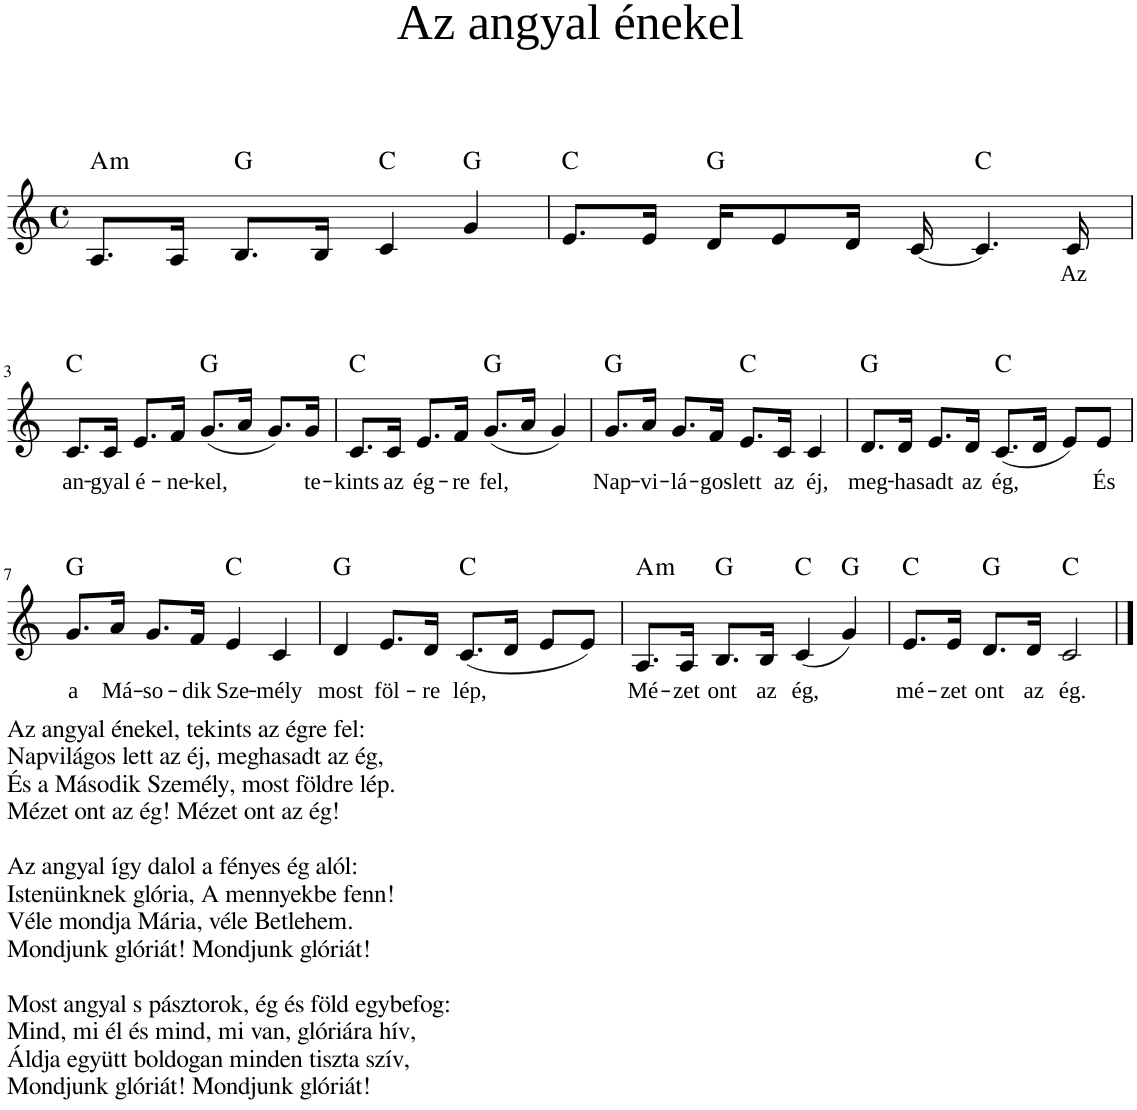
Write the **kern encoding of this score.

**kern	**text	**harte
*part1	*part1	*part1
*staff1	*staff1	*
*I"Piano	*	*
*I'Pno	*	*
*clefG2	*	*
*k[]	*	*
*M4/4	*	*
*met(c)	*	*
=1	=1	=1
!	!	!LO:H:kt=m
8.A/L	.	A:min
16A/Jk	.	.
8.B/L	.	G:maj
16B/Jk	.	.
4c/	.	C:maj
4g/	.	G:maj
=2	=2	=2
8.e/L	.	C:maj
16e/Jk	.	.
16d/KL	.	G:maj
8e/	.	.
16d/Jk	.	.
[16c/	.	.
4.c/]	.	C:maj
!	!LO:LY:b	!
16c/	Az	.
!!LO:LB:g=z
=3	=3	=3
!	!LO:LY:b	!
8.c/L	an-	C:maj
!	!LO:LY:b	!
16c/Jk	-gyal	.
!	!LO:LY:b	!
8.e/L	é-	.
!	!LO:LY:b	!
16f/Jk	-ne-	.
!	!LO:LY:b	!
(8.g/L	-kel,	G:maj
16a/Jk	.	.
8.g/L)	.	.
!	!LO:LY:b	!
16g/Jk	te-	.
=4	=4	=4
!	!LO:LY:b	!
8.c/L	-kints	C:maj
!	!LO:LY:b	!
16c/Jk	az	.
!	!LO:LY:b	!
8.e/L	ég-	.
!	!LO:LY:b	!
16f/Jk	-re	.
!	!LO:LY:b	!
(8.g/L	fel,	G:maj
16a/Jk	.	.
4g/)	.	.
=5	=5	=5
!	!LO:LY:b	!
8.g/L	Nap-	G:maj
!	!LO:LY:b	!
16a/Jk	-vi-	.
!	!LO:LY:b	!
8.g/L	-lá-	.
!	!LO:LY:b	!
16f/Jk	-gos	.
!	!LO:LY:b	!
8.e/L	lett	C:maj
!	!LO:LY:b	!
16c/Jk	az	.
!	!LO:LY:b	!
4c/	éj,	.
=6	=6	=6
!	!LO:LY:b	!
8.d/L	meg-	G:maj
!	!LO:LY:b	!
16d/Jk	-ha-	.
!	!LO:LY:b	!
8.e/L	-sadt	.
!	!LO:LY:b	!
16d/Jk	az	.
!	!LO:LY:b	!
(8.c/L	ég,	C:maj
16d/Jk	.	.
8e/L)	.	.
!	!LO:LY:b	!
8e/J	És	.
!!LO:LB:g=z
=7	=7	=7
!LO:TX:b:t=Az angyal énekel, tekints az égre fel&colon;	!	!
!LO:TX:b:t=Napvilágos lett az éj, meghasadt az ég,	!	!
!LO:TX:b:t=És a Második Személy, most földre lép.	!	!
!LO:TX:b:t=Mézet ont az ég! Mézet ont az ég!	!	!
!LO:TX:b:t=Az angyal így dalol a fényes ég alól&colon;	!	!
!LO:TX:b:t=Istenünknek glória, A mennyekbe fenn!	!	!
!LO:TX:b:t=Véle mondja Mária, véle Betlehem.	!	!
!LO:TX:b:t=Mondjunk glóriát! Mondjunk glóriát!	!	!
!LO:TX:b:t=Most angyal s pásztorok, ég és föld egybefog&colon;	!	!
!LO:TX:b:t=Mind, mi él és mind, mi van, glóriára hív,	!	!
!LO:TX:b:t=Áldja együtt boldogan minden tiszta szív,	!	!
!LO:TX:b:t=Mondjunk glóriát! Mondjunk glóriát!	!	!
!	!LO:LY:b	!
8.g/L	a	G:maj
!	!LO:LY:b	!
16a/Jk	Má-	.
!	!LO:LY:b	!
8.g/L	-so-	.
!	!LO:LY:b	!
16f/Jk	-dik	.
!	!LO:LY:b	!
4e/	Sze-	C:maj
!	!LO:LY:b	!
4c/	-mély	.
=8	=8	=8
!	!LO:LY:b	!
4d/	most	G:maj
!	!LO:LY:b	!
8.e/L	föl-	.
!	!LO:LY:b	!
16d/Jk	-re	.
!	!LO:LY:b	!
(8.c/L	lép,	C:maj
16d/Jk	.	.
8e/L	.	.
8e/J)	.	.
=9	=9	=9
!	!LO:LY:b	!LO:H:kt=m
8.A/L	Mé-	A:min
!	!LO:LY:b	!
16A/Jk	-zet	.
!	!LO:LY:b	!
8.B/L	ont	G:maj
!	!LO:LY:b	!
16B/Jk	az	.
!	!LO:LY:b	!
(4c/	ég,	C:maj
4g/)	.	G:maj
=10	=10	=10
!	!LO:LY:b	!
8.e/L	mé-	C:maj
!	!LO:LY:b	!
16e/Jk	-zet	.
!	!LO:LY:b	!
8.d/L	ont	G:maj
!	!LO:LY:b	!
16d/Jk	az	.
!	!LO:LY:b	!
2c/	ég.	C:maj
==	==	==
*-	*-	*-
